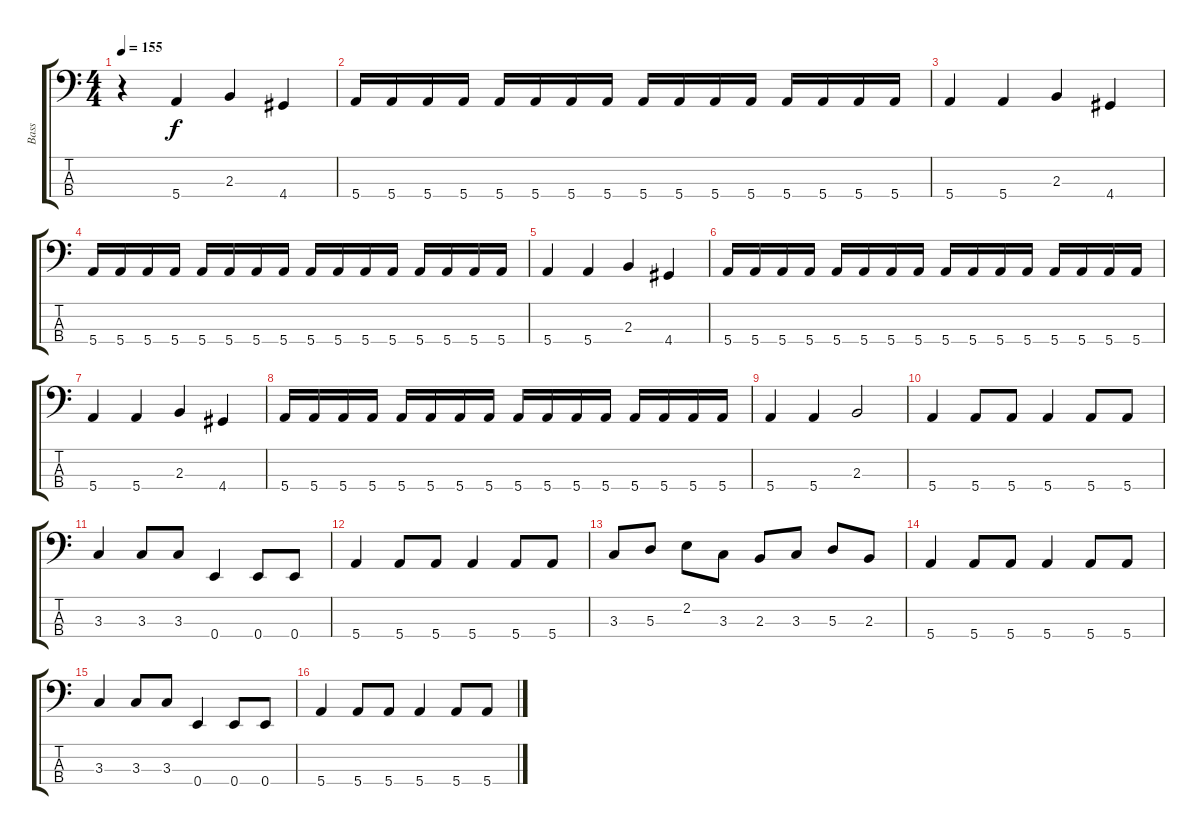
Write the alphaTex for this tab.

\track ("Bass" "Bass") {instrument electricbassfinger}
\staff {score tabs}
\tuning (G2 D2 A1 E1) {hide}
\ts (4 4)
\tempo 155
\clef f4
\ks c
r.4{dy f} 5.4.4 2.3.4 4.4.4 |
5.4.16 5.4.16 5.4.16 5.4.16 5.4.16 5.4.16 5.4.16 5.4.16 5.4.16 5.4.16 5.4.16 5.4.16 5.4.16 5.4.16 5.4.16 5.4.16 |
5.4.4 5.4.4 2.3.4 4.4.4 |
5.4.16 5.4.16 5.4.16 5.4.16 5.4.16 5.4.16 5.4.16 5.4.16 5.4.16 5.4.16 5.4.16 5.4.16 5.4.16 5.4.16 5.4.16 5.4.16 |
5.4.4 5.4.4 2.3.4 4.4.4 |
5.4.16 5.4.16 5.4.16 5.4.16 5.4.16 5.4.16 5.4.16 5.4.16 5.4.16 5.4.16 5.4.16 5.4.16 5.4.16 5.4.16 5.4.16 5.4.16 |
5.4.4 5.4.4 2.3.4 4.4.4 |
5.4.16 5.4.16 5.4.16 5.4.16 5.4.16 5.4.16 5.4.16 5.4.16 5.4.16 5.4.16 5.4.16 5.4.16 5.4.16 5.4.16 5.4.16 5.4.16 |
5.4.4 5.4.4 2.3.2 |
5.4.4 5.4.8 5.4.8 5.4.4 5.4.8 5.4.8 |
3.3.4 3.3.8 3.3.8 0.4.4 0.4.8 0.4.8 |
5.4.4 5.4.8 5.4.8 5.4.4 5.4.8 5.4.8 |
3.3.8 5.3.8 2.2.8 3.3.8 2.3.8 3.3.8 5.3.8 2.3.8 |
5.4.4 5.4.8 5.4.8 5.4.4 5.4.8 5.4.8 |
3.3.4 3.3.8 3.3.8 0.4.4 0.4.8 0.4.8 |
5.4.4 5.4.8 5.4.8 5.4.4 5.4.8 5.4.8
